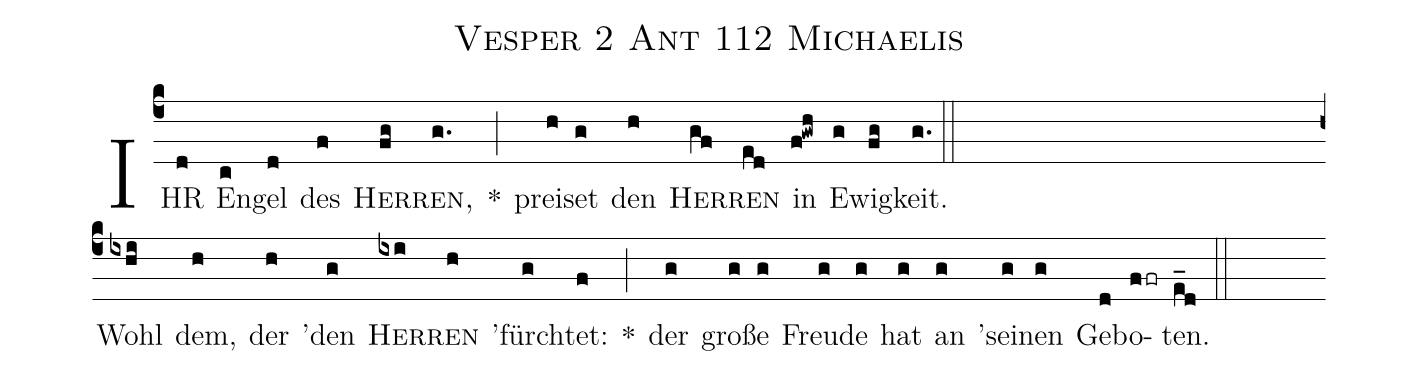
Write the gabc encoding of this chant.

name: Vesper 2 Ant 112 Michaelis;
%%
(c4) IHR(d) En(c)gel(d) des(f) <sc>Her</sc>(fg)<sc>ren,</sc>(g.) *(;) prei(h)set(g) den(h) <sc>Her</sc>(gf)<sc>ren</sc>(ed) in(f!gwh) E(g)wig(fg)keit.(g.) (::) (Z)
Wohl(ixhi) dem,(h) der(h) 'den(g) <sc>Her</sc>(ixi)<sc>ren</sc>(h) 'fürch(g)tet:(f) *(;) der(g) gro(g)<v>\ss</v>e(g) Freu(g)de(g) hat(g) an(g) 'sei(g)nen(g) Ge(d)bo(ffr)ten.(e_d) (::)
